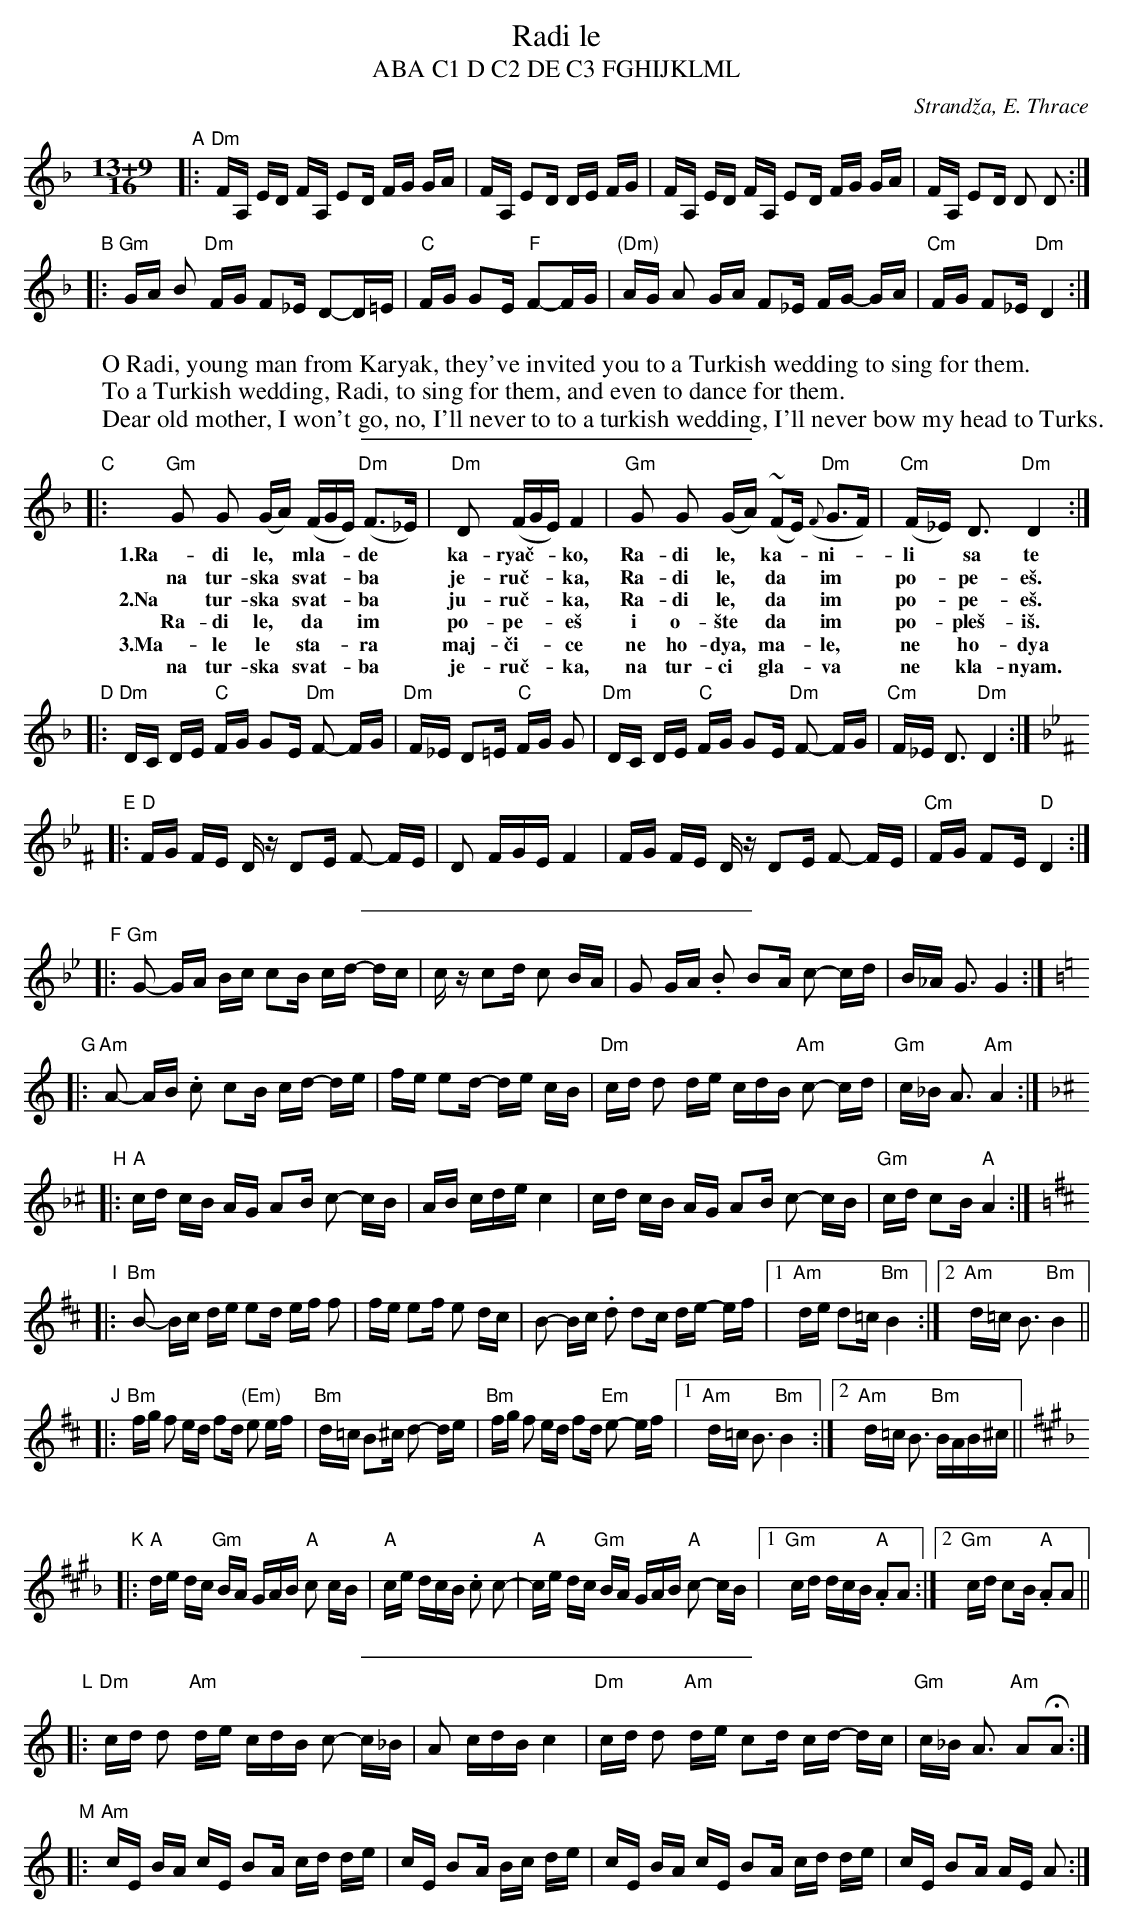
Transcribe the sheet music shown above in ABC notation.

X:1
T: Radi le
T: ABA C1 D C2 DE C3 FGHIJKLML
O: Strand\vza, E. Thrace
W: O Radi, young man from Karyak, they've invited you to a Turkish wedding to sing for them.
W: To a Turkish wedding, Radi, to sing for them, and even to dance for them.
W: Dear old mother, I won't go, no, I'll never to to a turkish wedding, I'll never bow my head to Turks.
M: 13+9/16
L: 1/16
K: Dm
"A"|: "Dm"FA, ED FA, E2D  FG GA  | FA, E2D DE FG | FA, ED FA, E2D FG  GA | FA, E2D D2 D2 :|
"B"|: "Gm"GA  B2 "Dm"FG  F2_E D2-D=E | "C"FG  G2E "F"F2-FG | "(Dm)"AG  A2 GA F2_E FG- GA | "Cm"FG F2_E "Dm"D4 :|
%%sep 8 8 250
"C"|: "Gm"G2 G2 (GA) (FGE) "Dm"(F3_E) | "Dm"D2 (FGE) F4 | "Gm"G2 G2 (GA) (~F2E) "Dm"({F}G3F) | "Cm"(F_E) D3 "Dm"D4 :|
w: 1.Ra-di le,* mla-**de* ka-rya\vc-**ko, Ra-di le,* ka-*ni-* li* sa te
w:   na tur-ska* svat-**ba* je-ru\vc-**ka, Ra-di le,* da* im* po-*pe-e\vs.
w: 2.Na tur-ska* svat-**ba* ju-ru\vc-**ka, Ra-di le,* da* im* po-*pe-e\vs.
w:   Ra-di le,* da** im* po-pe-**e\vs i o-\vste* da* im* po-*ple\vs-i\vs.
w: 3.Ma-le le* sta-**ra* maj-\vci-**ce ne ho-dya,* ma-*le,* ne* ho-dya
w:   na tur-ska* svat-**ba* je-ru\vc-**ka, na tur-ci* gla-*va* ne* kla-nyam.
"D"|: "Dm"DC DE "C"FG G2E "Dm"F2- FG | "Dm"F_E D2=E "C"FG G2 | "Dm"DC DE "C"FG G2E "Dm"F2- FG | "Cm"F_E D3 "Dm"D4 :|
K:Dphr^F
"E"|: "D"FG FE Dz D2E F2- FE | D2 FGE F4 | FG FE Dz D2E F2- FE | "Cm"FG F2E "D"D4 :|
%%sep 8 8 250
K:Gm
"F"|: "Gm"G2- GA  Bc c2B cd- dc | cz c2d  c2 BA | G2  GA .B2 B2A c2- cd | B_A G3 G4 :|
K:Am
"G"|: "Am"A2- AB .c2 c2B cd- de | fe e2d- de cB | "Dm"cd d2 de cdB "Am"c2- cd | "Gm"c_B A3 "Am"A4 :|
K:Aphr^c
"H"|: "A"cd cB AG A2B c2- cB | AB cde c4 | cd cB AG A2B c2- cB | "Gm"cd c2B "A"A4 :|
K:Bm
"I"|: "Bm"B2- Bc de e2d ef f2 | fe e2f e2 dc | B2- Bc .d2 d2c de- ef |1 "Am"de d2=c "Bm"B4 :|2 "Am"d=c B3 "Bm"B4 ||
"J"|: "Bm"fg  f2 ed f2d "(Em)"e2 ef | "Bm"d=c B2^c d2- de | "Bm"fg f2 ed f2d "Em"e2- ef |1 "Am"d=c B3 "Bm"B4 :|2 "Am"d=c B3 "Bm"BAB^c ||
K:A_B^f^c
"K"|: "A"de dc "Gm"BA GAB "A"c2 cB | "A"ce dcB .c2 c2- | "A"ce dc "Gm"BA GAB "A"c2- cB |1 "Gm"cd dcB "A".A2A2 :|2 "Gm"cd c2B "A".A2A2 ||
%%sep 8 8 250
K:Am
"L"|: "Dm"cd d2 "Am"de cdB c2- c_B | A2 cdB c4  | "Dm"cd d2 "Am"de c2d cd- dc | "Gm"c_B A3 "Am"A2HA2 :|
"M"|: "Am"cE BA cE B2A cd  de  | cE B2A Bc de | cE BA cE B2A cd  de | cE B2A AE A2 :|
